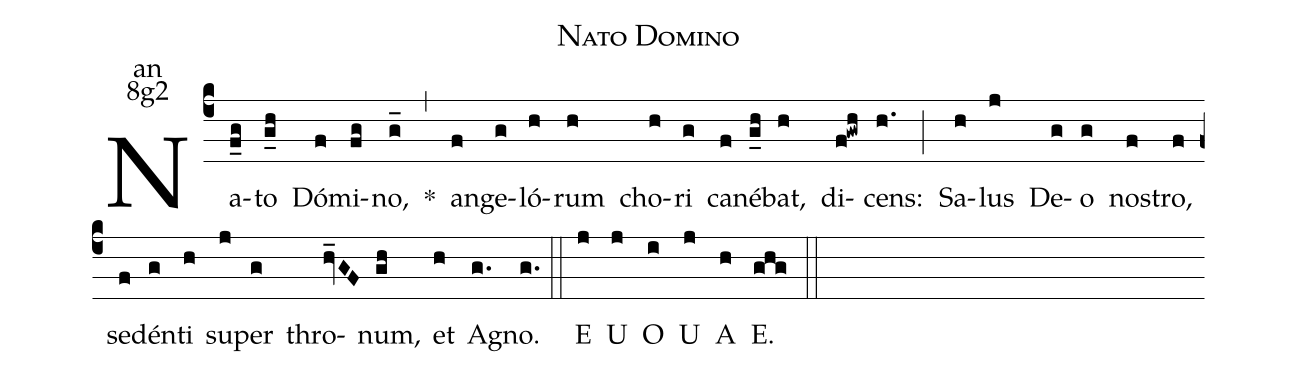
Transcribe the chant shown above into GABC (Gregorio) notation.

name:Nato Domino;
office-part:an;
mode:8g2;
%%
(c4)Na(f_g)to(g_h) Dó(f)mi(fg)no,(g_) <sp>*</sp>(,) an(f)ge(g)ló(h)rum(h) cho(h)ri(g) ca(f)né(g_h)bat,(h) di(f!gwh)cens:(h.) (;) Sa(h)lus(j) De(g)o(g) nos(f)tro,(f) se(f)dén(g)ti(h) su(j)per(g) thro(hv_GF)num,(gh) et(h) Ag(g.)no.(g.) (::)
<eu>E(j) U(j) O(i) U(j) A(h) E.(ghg) </eu>(::)
